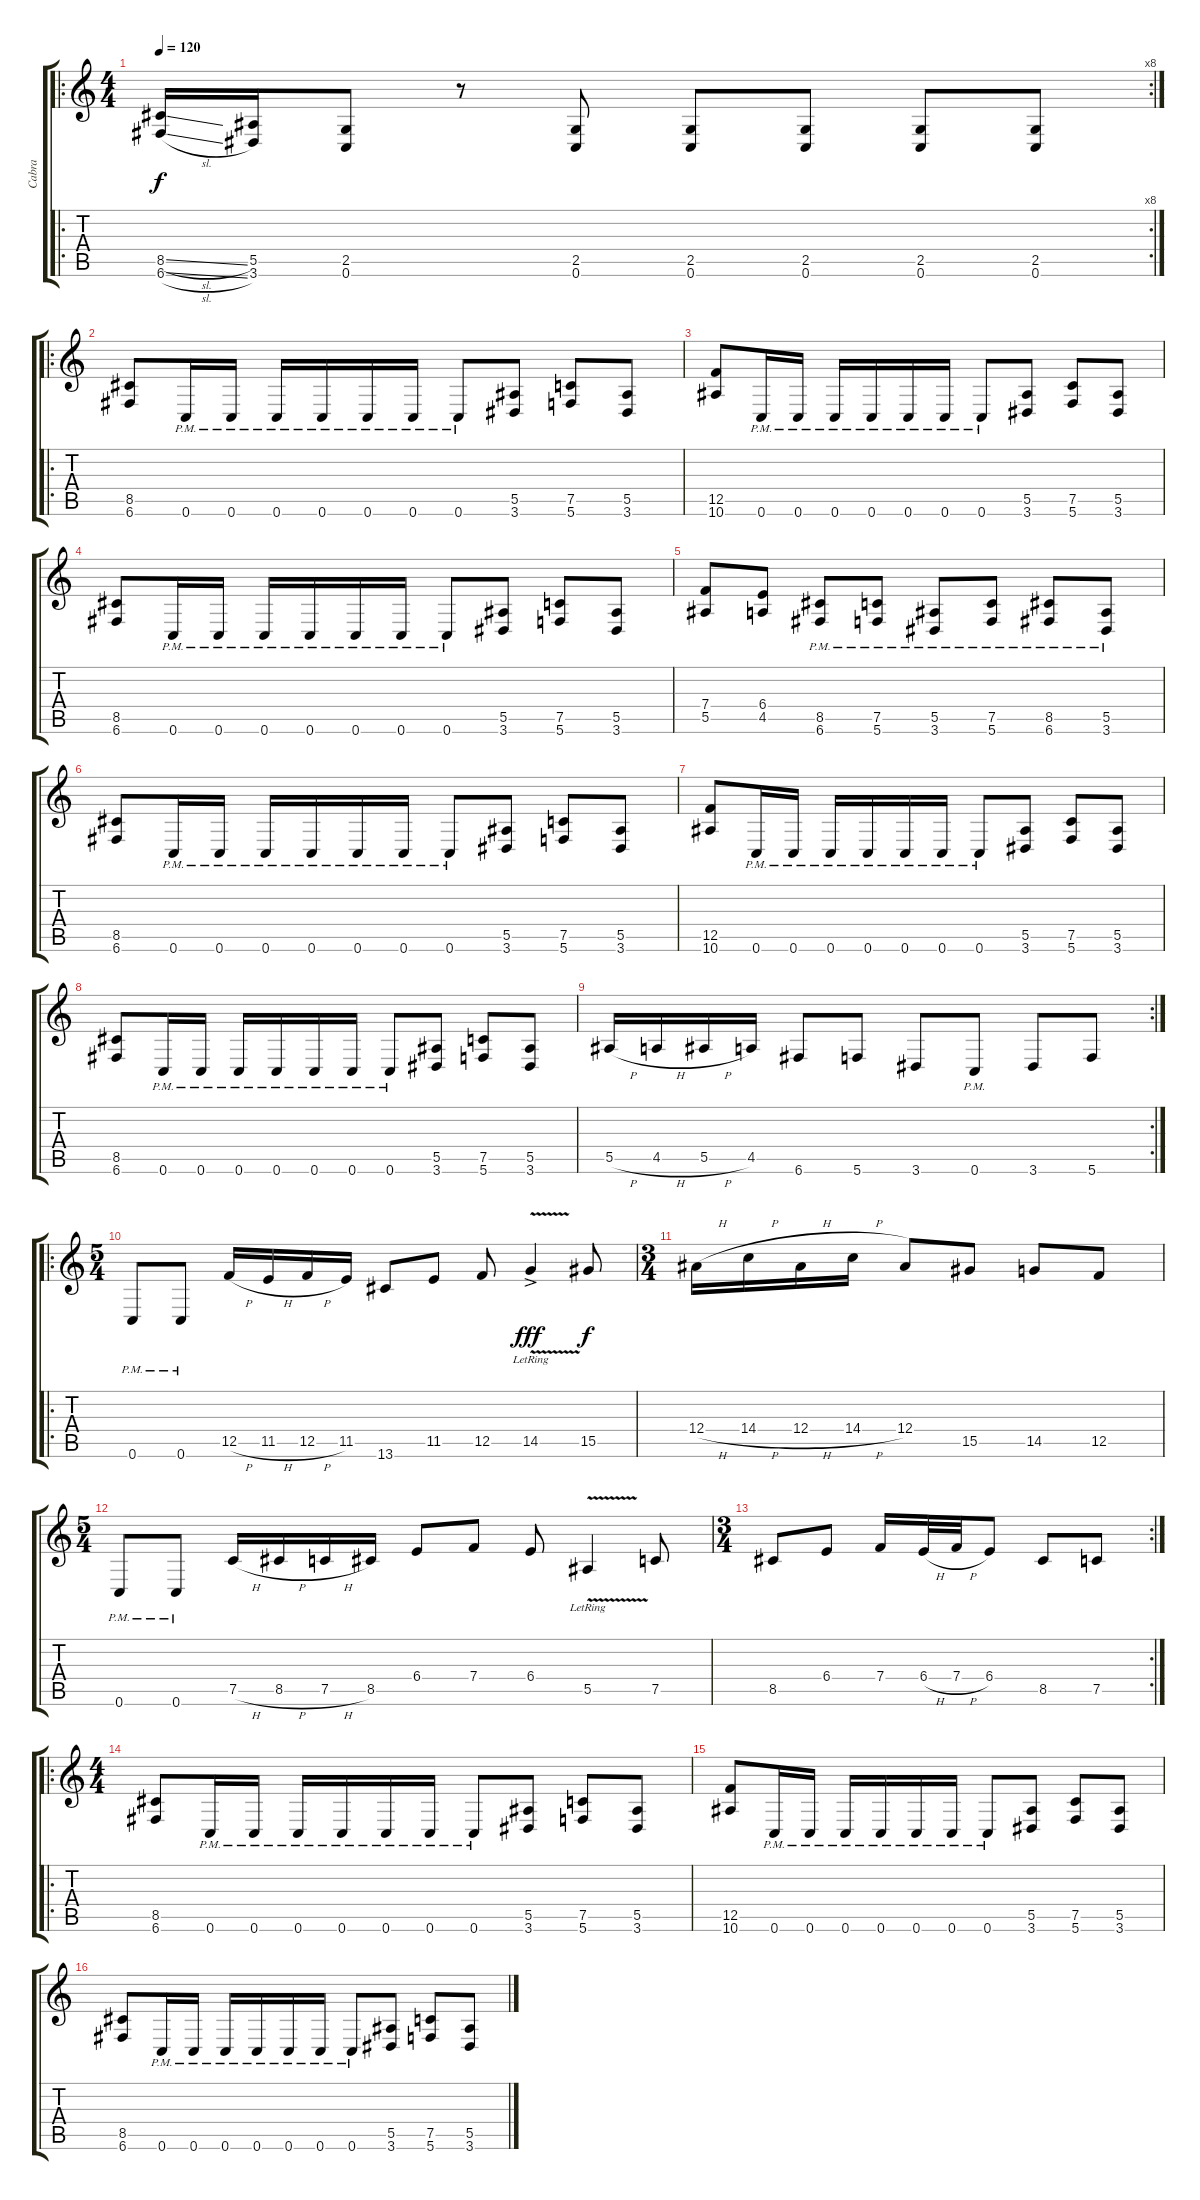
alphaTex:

\track ("Cabra" "Cabra") {instrument distortionguitar}
\staff {score tabs}
\tuning (C4 G3 Eb3 Bb2 F2 C2) {hide}
\ro
\rc 8
\ts (4 4)
\tempo 120
\clef g2
\ks c
(8.5{sl} 6.6{sl}).16{dy f instrument distortionguitar} (5.5 3.6).16 (2.5 0.6).8 r.8 (2.5 0.6).8 (2.5 0.6).8 (2.5 0.6).8 (2.5 0.6).8 (2.5 0.6).8 |
\ro
(8.5 6.6).8 0.6{pm}.16 0.6{pm}.16 0.6{pm}.16 0.6{pm}.16 0.6{pm}.16 0.6{pm}.16 0.6{pm}.8 (5.5 3.6).8 (7.5 5.6).8 (5.5 3.6).8 |
(12.5 10.6).8 0.6{pm}.16 0.6{pm}.16 0.6{pm}.16 0.6{pm}.16 0.6{pm}.16 0.6{pm}.16 0.6{pm}.8 (5.5 3.6).8 (7.5 5.6).8 (5.5 3.6).8 |
(8.5 6.6).8 0.6{pm}.16 0.6{pm}.16 0.6{pm}.16 0.6{pm}.16 0.6{pm}.16 0.6{pm}.16 0.6{pm}.8 (5.5 3.6).8 (7.5 5.6).8 (5.5 3.6).8 |
(7.4 5.5).8 (6.4 4.5).8 (8.5{pm} 6.6{pm}).8 (7.5{pm} 5.6{pm}).8 (5.5{pm} 3.6{pm}).8 (7.5{pm} 5.6{pm}).8 (8.5{pm} 6.6{pm}).8 (5.5{pm} 3.6{pm}).8 |
(8.5 6.6).8 0.6{pm}.16 0.6{pm}.16 0.6{pm}.16 0.6{pm}.16 0.6{pm}.16 0.6{pm}.16 0.6{pm}.8 (5.5 3.6).8 (7.5 5.6).8 (5.5 3.6).8 |
(12.5 10.6).8 0.6{pm}.16 0.6{pm}.16 0.6{pm}.16 0.6{pm}.16 0.6{pm}.16 0.6{pm}.16 0.6{pm}.8 (5.5 3.6).8 (7.5 5.6).8 (5.5 3.6).8 |
(8.5 6.6).8 0.6{pm}.16 0.6{pm}.16 0.6{pm}.16 0.6{pm}.16 0.6{pm}.16 0.6{pm}.16 0.6{pm}.8 (5.5 3.6).8 (7.5 5.6).8 (5.5 3.6).8 |
\rc 2
5.5{h}.16 4.5{h}.16 5.5{h}.16 4.5.16 6.6.8 5.6.8 3.6.8 0.6{pm}.8 3.6.8 5.6.8 |
\ro
\ts (5 4)
0.6{pm}.8 0.6{pm}.8 12.5{h}.16 11.5{h}.16 12.5{h}.16 11.5.16 13.6.8 11.5.8 12.5.8 14.5{v ac lr}.4{dy fff} 15.5.8{dy f} |
\ts (3 4)
12.4{h}.16 14.4{h}.16 12.4{h}.16 14.4{h}.16 12.4.8 15.5.8 14.5.8 12.5.8 |
\ts (5 4)
0.6{pm}.8 0.6{pm}.8 7.5{h}.16 8.5{h}.16 7.5{h}.16 8.5.16 6.4.8 7.4.8 6.4.8 5.5{v lr}.4 7.5.8 |
\rc 2
\ts (3 4)
8.5.8 6.4.8 7.4.16 6.4{h}.32 7.4{h}.32 6.4.8 8.5.8 7.5.8 |
\ro
\ts (4 4)
(8.5 6.6).8 0.6{pm}.16 0.6{pm}.16 0.6{pm}.16 0.6{pm}.16 0.6{pm}.16 0.6{pm}.16 0.6{pm}.8 (5.5 3.6).8 (7.5 5.6).8 (5.5 3.6).8 |
(12.5 10.6).8 0.6{pm}.16 0.6{pm}.16 0.6{pm}.16 0.6{pm}.16 0.6{pm}.16 0.6{pm}.16 0.6{pm}.8 (5.5 3.6).8 (7.5 5.6).8 (5.5 3.6).8 |
(8.5 6.6).8 0.6{pm}.16 0.6{pm}.16 0.6{pm}.16 0.6{pm}.16 0.6{pm}.16 0.6{pm}.16 0.6{pm}.8 (5.5 3.6).8 (7.5 5.6).8 (5.5 3.6).8
